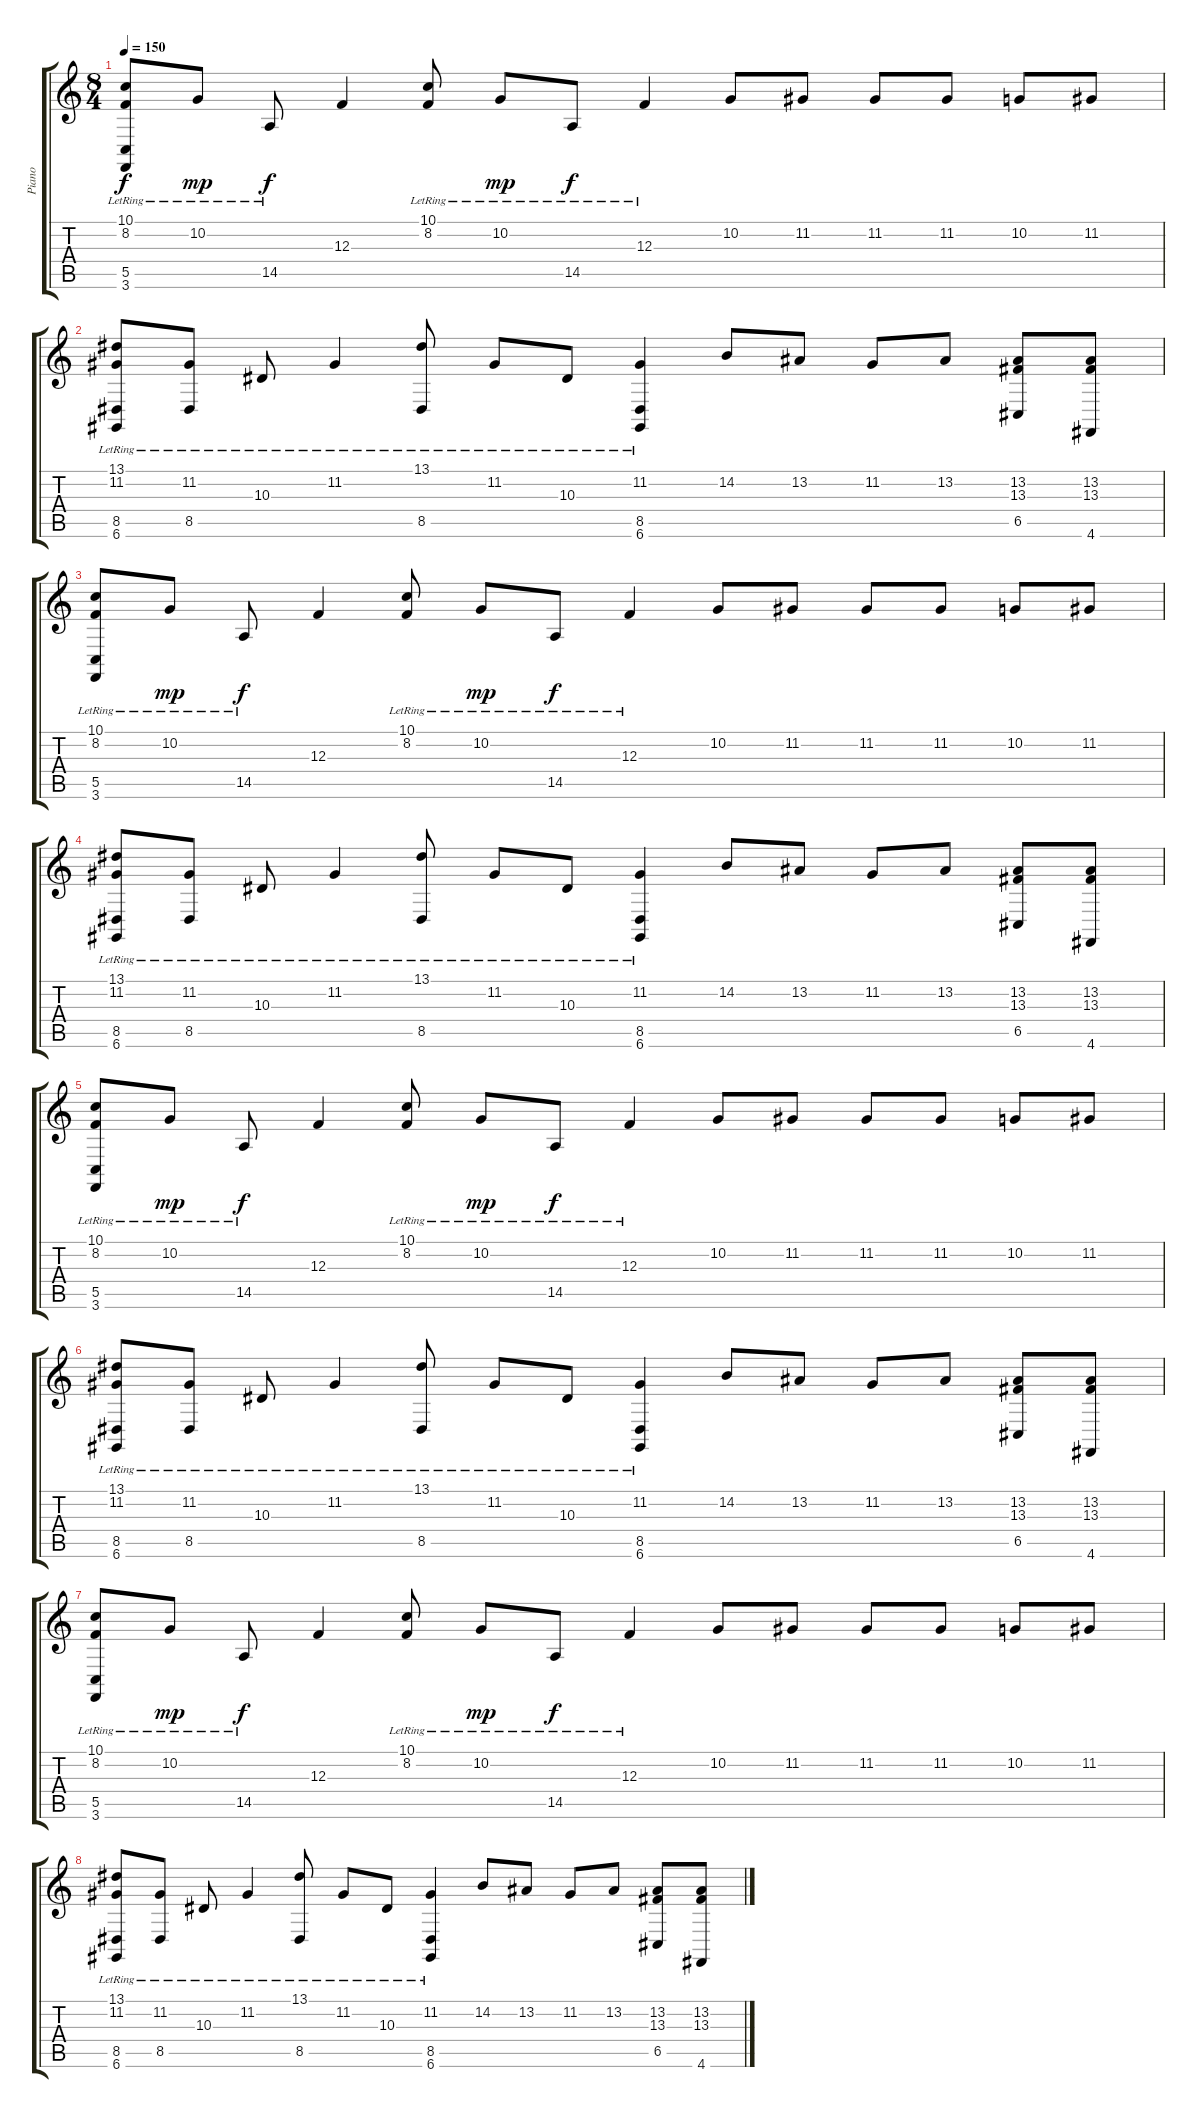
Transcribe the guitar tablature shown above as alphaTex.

\track ("Piano" "Piano") {instrument electricgrandpiano}
\staff {score tabs}
\tuning (D4 A3 F3 C3 G2 D2) {hide}
\ts (8 4)
\tempo 150
\clef g2
\ks c
(10.1{lr} 8.2{lr} 5.5{lr} 3.6{lr}).8{dy f} 10.2{lr}.8{dy mp} 14.5{lr}.8{dy f} 12.3.4 (10.1{lr} 8.2{lr}).8 10.2{lr}.8{dy mp} 14.5{lr}.8{dy f} 12.3{lr}.4 10.2.8 11.2.8 11.2.8 11.2.8 10.2.8 11.2.8 |
(13.1{lr} 11.2{lr} 8.5{lr} 6.6{lr}).8 (11.2{lr} 8.5{lr}).8 10.3{lr}.8 11.2{lr}.4 (13.1{lr} 8.5{lr}).8 11.2{lr}.8 10.3{lr}.8 (11.2{lr} 8.5{lr} 6.6{lr}).4 14.2.8 13.2.8 11.2.8 13.2.8 (13.2 13.3 6.5).8 (13.2 13.3 4.6).8 |
(10.1{lr} 8.2{lr} 5.5{lr} 3.6{lr}).8 10.2{lr}.8{dy mp} 14.5{lr}.8{dy f} 12.3.4 (10.1{lr} 8.2{lr}).8 10.2{lr}.8{dy mp} 14.5{lr}.8{dy f} 12.3{lr}.4 10.2.8 11.2.8 11.2.8 11.2.8 10.2.8 11.2.8 |
(13.1{lr} 11.2{lr} 8.5{lr} 6.6{lr}).8 (11.2{lr} 8.5{lr}).8 10.3{lr}.8 11.2{lr}.4 (13.1{lr} 8.5{lr}).8 11.2{lr}.8 10.3{lr}.8 (11.2{lr} 8.5{lr} 6.6{lr}).4 14.2.8 13.2.8 11.2.8 13.2.8 (13.2 13.3 6.5).8 (13.2 13.3 4.6).8 |
(10.1{lr} 8.2{lr} 5.5{lr} 3.6{lr}).8 10.2{lr}.8{dy mp} 14.5{lr}.8{dy f} 12.3.4 (10.1{lr} 8.2{lr}).8 10.2{lr}.8{dy mp} 14.5{lr}.8{dy f} 12.3{lr}.4 10.2.8 11.2.8 11.2.8 11.2.8 10.2.8 11.2.8 |
(13.1{lr} 11.2{lr} 8.5{lr} 6.6{lr}).8 (11.2{lr} 8.5{lr}).8 10.3{lr}.8 11.2{lr}.4 (13.1{lr} 8.5{lr}).8 11.2{lr}.8 10.3{lr}.8 (11.2{lr} 8.5{lr} 6.6{lr}).4 14.2.8 13.2.8 11.2.8 13.2.8 (13.2 13.3 6.5).8 (13.2 13.3 4.6).8 |
(10.1{lr} 8.2{lr} 5.5{lr} 3.6{lr}).8 10.2{lr}.8{dy mp} 14.5{lr}.8{dy f} 12.3.4 (10.1{lr} 8.2{lr}).8 10.2{lr}.8{dy mp} 14.5{lr}.8{dy f} 12.3{lr}.4 10.2.8 11.2.8 11.2.8 11.2.8 10.2.8 11.2.8 |
(13.1{lr} 11.2{lr} 8.5{lr} 6.6{lr}).8 (11.2{lr} 8.5{lr}).8 10.3{lr}.8 11.2{lr}.4 (13.1{lr} 8.5{lr}).8 11.2{lr}.8 10.3{lr}.8 (11.2{lr} 8.5{lr} 6.6{lr}).4 14.2.8 13.2.8 11.2.8 13.2.8 (13.2 13.3 6.5).8 (13.2 13.3 4.6).8
